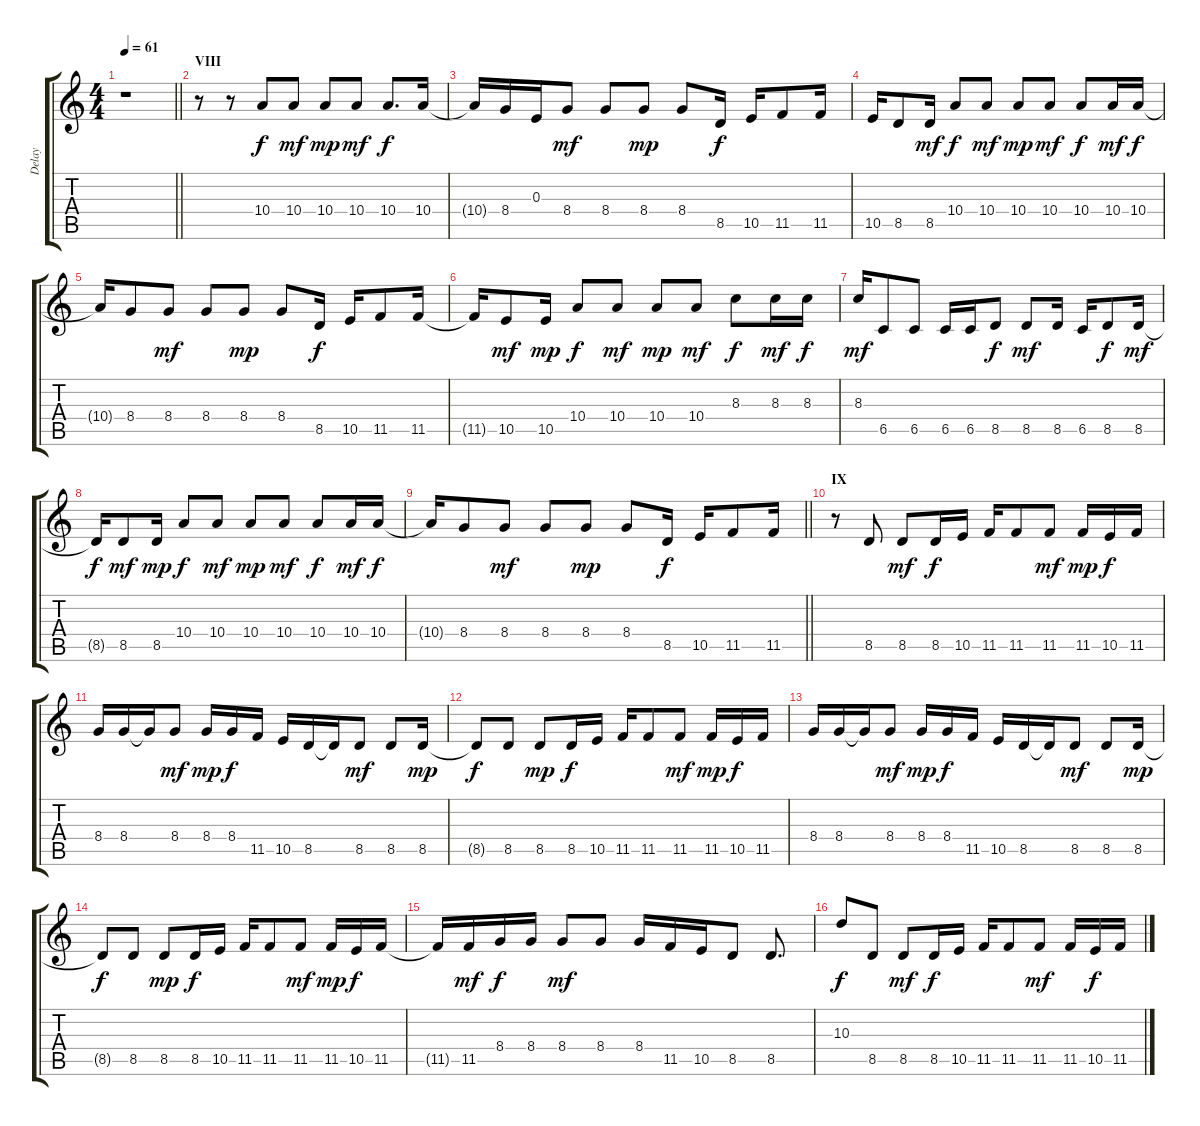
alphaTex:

\track ("Delay" "Delay") {instrument acousticguitarsteel}
\staff {score tabs}
\tuning (Db4 Ab3 E3 B2 Gb2 Db2) {hide}
\ts (4 4)
\tempo 61
\clef g2
\barLineRight lightlight
\ks c
r.1{dy p} |
\section ("" "VIII")
r.8{volume 8} r.8 10.4.8{dy f} 10.4.8{dy mf} 10.4.8{dy mp} 10.4.8{dy mf} 10.4.8{d dy f} 10.4.16 |
10.4{t}.16 8.4.16 0.3.16 8.4.8{dy mf} 8.4.8 8.4.8{dy mp} 8.4.8 8.5.16{dy f} 10.5.16 11.5.8 11.5.16 |
10.5.16 8.5.8 8.5.16{dy mf} 10.4.8{dy f} 10.4.8{dy mf} 10.4.8{dy mp} 10.4.8{dy mf} 10.4.8{dy f} 10.4.16{dy mf} 10.4.16{dy f} |
10.4{t}.16 8.4.8 8.4.8{dy mf} 8.4.8 8.4.8{dy mp} 8.4.8 8.5.16{dy f} 10.5.16 11.5.8 11.5.16 |
11.5{t}.16 10.5.8{dy mf} 10.5.16{dy mp} 10.4.8{dy f} 10.4.8{dy mf} 10.4.8{dy mp} 10.4.8{dy mf} 8.3.8{dy f} 8.3.16{dy mf} 8.3.16{dy f} |
8.3.16{dy mf} 6.5.8 6.5.8 6.5.16 6.5.16 8.5.8{dy f} 8.5.8{dy mf} 8.5.16 6.5.16 8.5.8{dy f} 8.5.16{dy mf} |
8.5{t}.16{dy f} 8.5.8{dy mf} 8.5.16{dy mp} 10.4.8{dy f} 10.4.8{dy mf} 10.4.8{dy mp} 10.4.8{dy mf} 10.4.8{dy f} 10.4.16{dy mf} 10.4.16{dy f} |
\barLineRight lightlight
10.4{t}.16 8.4.8 8.4.8{dy mf} 8.4.8 8.4.8{dy mp} 8.4.8 8.5.16{dy f} 10.5.16 11.5.8 11.5.16 |
\section ("" "IX")
r.8 8.5.8 8.5.8{dy mf} 8.5.16{dy f} 10.5.16 11.5.16 11.5.8 11.5.8{dy mf} 11.5.16{dy mp} 10.5.16{dy f} 11.5.16 |
8.4.16 8.4.16 8.4{t}.16 8.4.8{dy mf} 8.4.16{dy mp} 8.4.16{dy f} 11.5.16 10.5.16 8.5.16 8.5{t}.16 8.5.8{dy mf} 8.5.8 8.5.16{dy mp} |
8.5{t}.8{dy f} 8.5.8 8.5.8{dy mp} 8.5.16{dy f} 10.5.16 11.5.16 11.5.8 11.5.8{dy mf} 11.5.16{dy mp} 10.5.16{dy f} 11.5.16 |
8.4.16 8.4.16 8.4{t}.16 8.4.8{dy mf} 8.4.16{dy mp} 8.4.16{dy f} 11.5.16 10.5.16 8.5.16 8.5{t}.16 8.5.8{dy mf} 8.5.8 8.5.16{dy mp} |
8.5{t}.8{dy f} 8.5.8 8.5.8{dy mp} 8.5.16{dy f} 10.5.16 11.5.16 11.5.8 11.5.8{dy mf} 11.5.16{dy mp} 10.5.16{dy f} 11.5.16 |
11.5{t}.16 11.5.16{dy mf} 8.4.16{dy f} 8.4.16 8.4.8{dy mf} 8.4.8 8.4.16 11.5.16 10.5.16 8.5.8 8.5.8{d} |
10.3.8{dy f} 8.5.8 8.5.8{dy mf} 8.5.16{dy f} 10.5.16 11.5.16 11.5.8 11.5.8{dy mf} 11.5.16 10.5.16{dy f} 11.5.16
